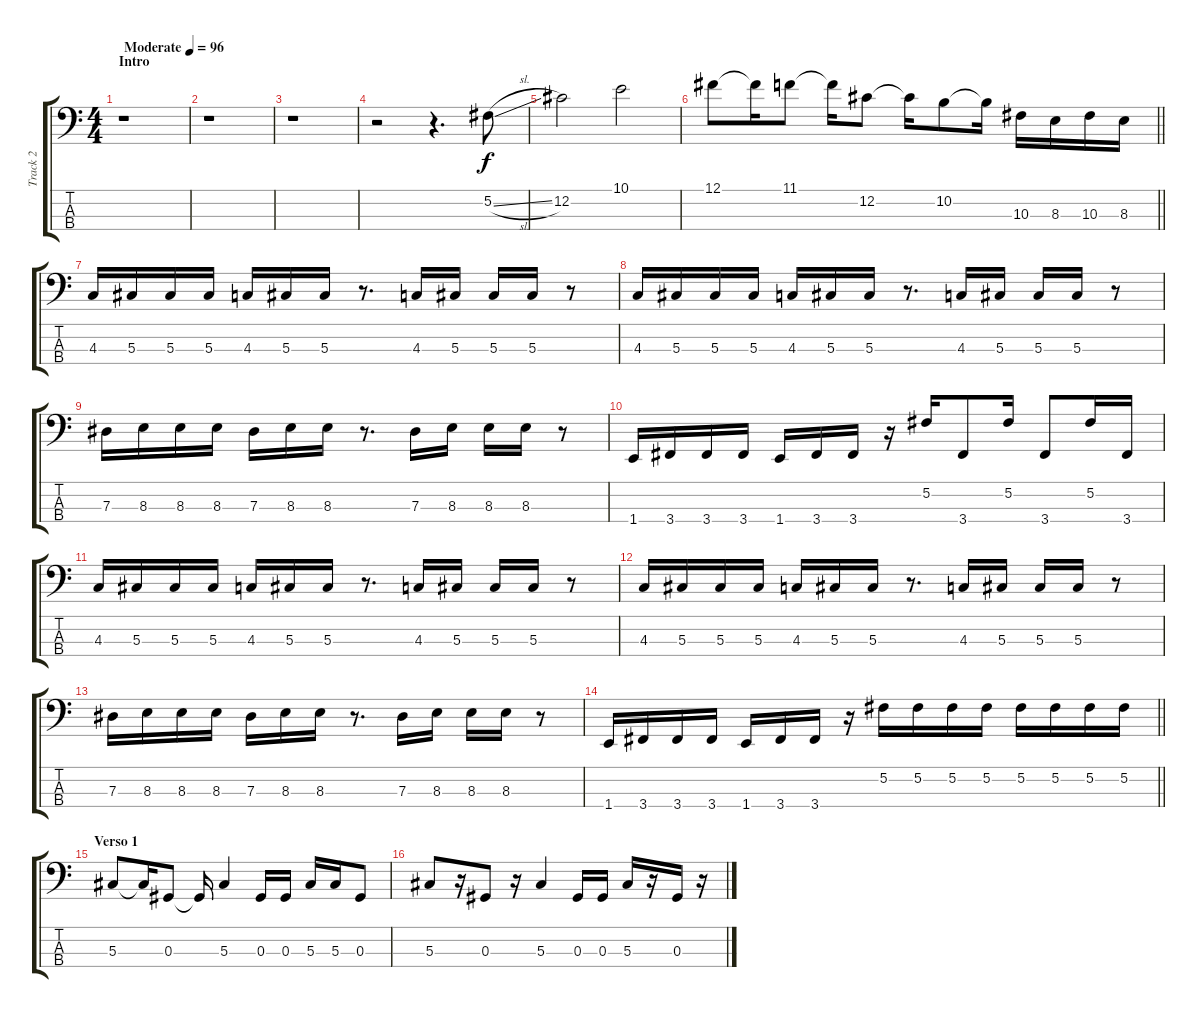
\track ("Track 2" "Track 2") {instrument electricbassfinger}
\staff {score tabs}
\tuning (Gb2 Db2 Ab1 Eb1) {hide}
\ts (4 4)
\section ("" "Intro")
\tempo (96 "Moderate")
\clef f4
\ks c
r.1{dy f instrument electricbassfinger} |
r.1 |
r.1 |
r.2 r.4{d} 5.2{sl}.8 |
12.2.2 10.1.2 |
\barLineRight lightlight
12.1.8 12.1{t}.16 11.1.8 11.1{t}.16 12.2.8 12.2{t}.16 10.2.8 10.2{t}.16 10.3.16 8.3.16 10.3.16 8.3.16 |
4.3.16 5.3.16 5.3.16 5.3.16 4.3.16 5.3.16 5.3.16 r.8{d} 4.3.16 5.3.16 5.3.16 5.3.16 r.8 |
4.3.16 5.3.16 5.3.16 5.3.16 4.3.16 5.3.16 5.3.16 r.8{d} 4.3.16 5.3.16 5.3.16 5.3.16 r.8 |
7.3.16 8.3.16 8.3.16 8.3.16 7.3.16 8.3.16 8.3.16 r.8{d} 7.3.16 8.3.16 8.3.16 8.3.16 r.8 |
1.4.16 3.4.16 3.4.16 3.4.16 1.4.16 3.4.16 3.4.16 r.16 5.2.16 3.4.8 5.2.16 3.4.8 5.2.16 3.4.16 |
4.3.16 5.3.16 5.3.16 5.3.16 4.3.16 5.3.16 5.3.16 r.8{d} 4.3.16 5.3.16 5.3.16 5.3.16 r.8 |
4.3.16 5.3.16 5.3.16 5.3.16 4.3.16 5.3.16 5.3.16 r.8{d} 4.3.16 5.3.16 5.3.16 5.3.16 r.8 |
7.3.16 8.3.16 8.3.16 8.3.16 7.3.16 8.3.16 8.3.16 r.8{d} 7.3.16 8.3.16 8.3.16 8.3.16 r.8 |
\barLineRight lightlight
1.4.16 3.4.16 3.4.16 3.4.16 1.4.16 3.4.16 3.4.16 r.16 5.2.16 5.2.16 5.2.16 5.2.16 5.2.16 5.2.16 5.2.16 5.2.16 |
\section ("" "Verso 1")
5.3.8 5.3{t}.16 0.3.8 0.3{t}.16 5.3.4 0.3.16 0.3.16 5.3.16 5.3.16 0.3.8 |
5.3.8 r.16 0.3.8 r.16 5.3.4 0.3.16 0.3.16 5.3.16 r.16 0.3.16 r.16
